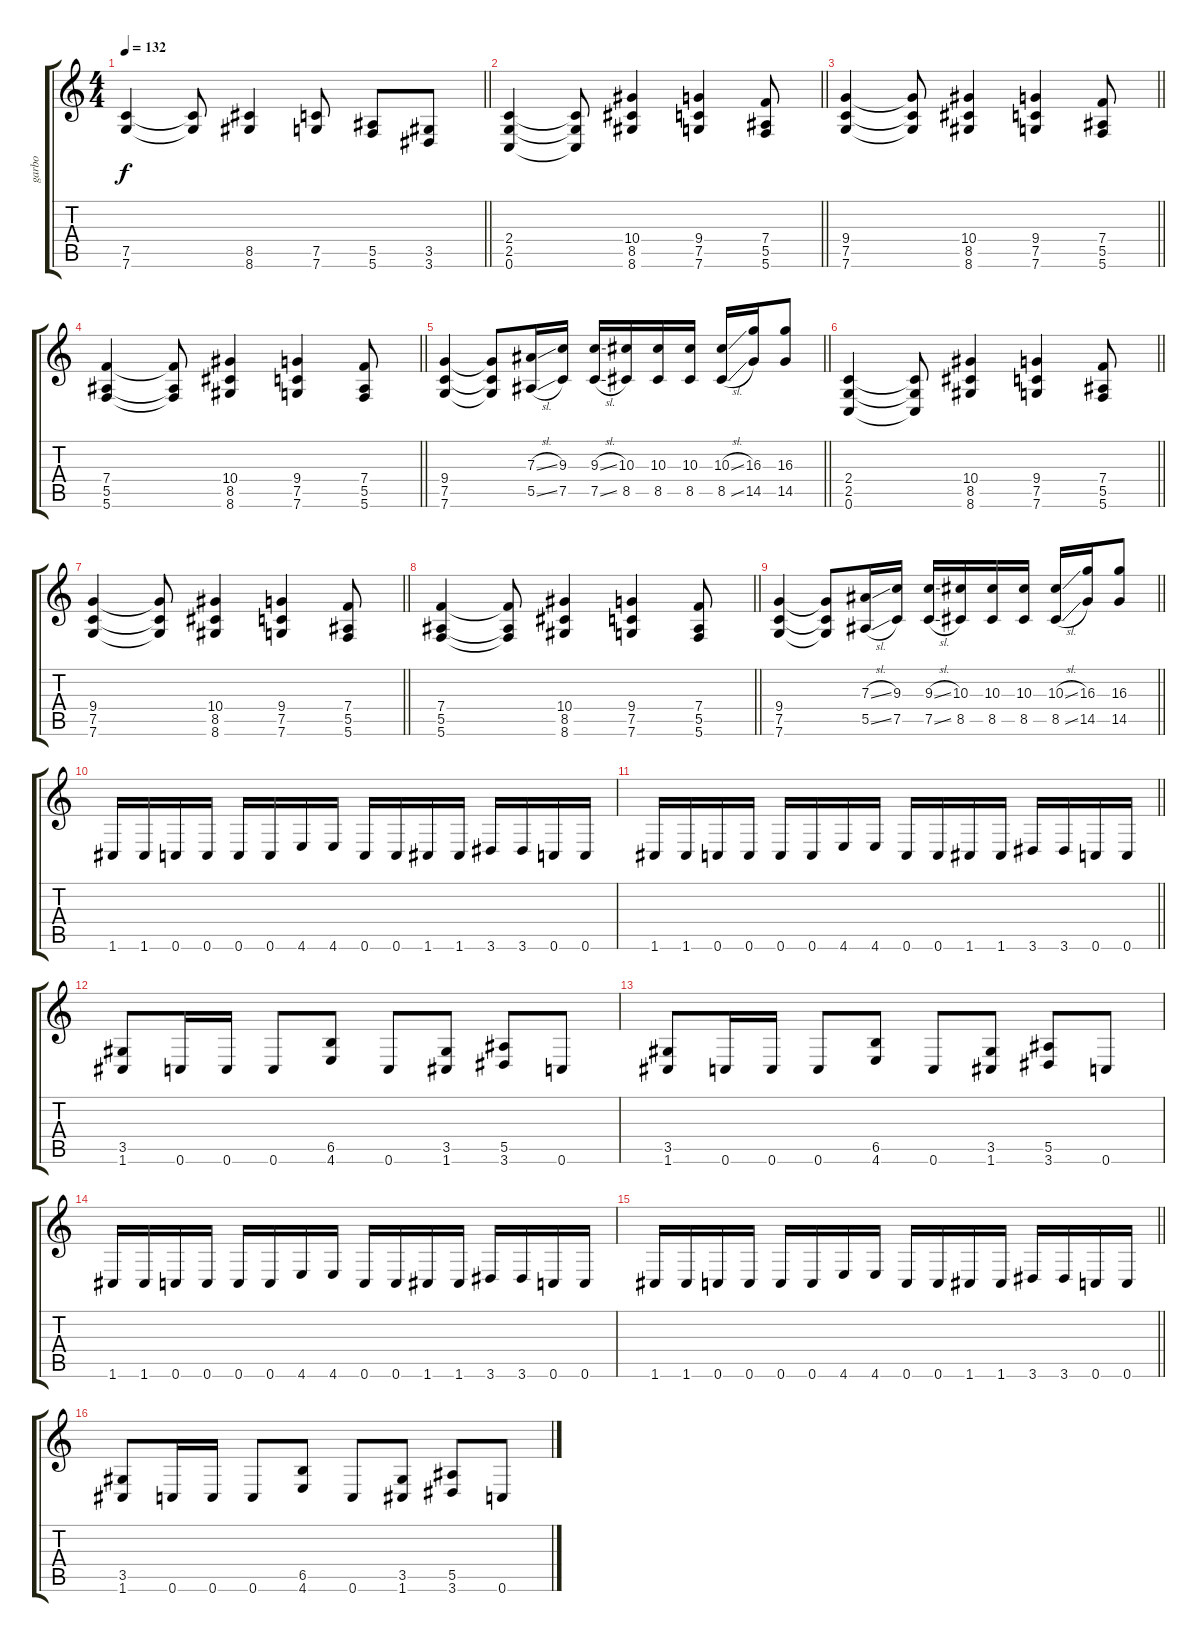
\track ("garbo" "garbo") {instrument overdrivenguitar}
\staff {score tabs}
\tuning (C4 G3 Eb3 Bb2 F2 C2) {hide}
\ts (4 4)
\tempo 132
\clef g2
\barLineRight lightlight
\ks c
(7.5 7.6).4{dy f} (7.5{t} 7.6{t}).8 (8.5 8.6).4 (7.5 7.6).8 (5.5 5.6).8 (3.5 3.6).8 |
\barLineRight lightlight
(2.4 2.5 0.6).4 (2.4{t} 2.5{t} 0.6{t}).8 (10.4 8.5 8.6).4 (9.4 7.5 7.6).4 (7.4 5.5 5.6).8 |
\barLineRight lightlight
(9.4 7.5 7.6).4 (9.4{t} 7.5{t} 7.6{t}).8 (10.4 8.5 8.6).4 (9.4 7.5 7.6).4 (7.4 5.5 5.6).8 |
\barLineRight lightlight
(7.4 5.5 5.6).4 (7.4{t} 5.5{t} 5.6{t}).8 (10.4 8.5 8.6).4 (9.4 7.5 7.6).4 (7.4 5.5 5.6).8 |
\barLineRight lightlight
(9.4 7.5 7.6).4 (9.4{t} 7.5{t} 7.6{t}).8 (7.3{sl} 5.5{sl}).16 (9.3 7.5).16 (9.3{sl} 7.5{sl}).16 (10.3 8.5).16 (10.3 8.5).16 (10.3 8.5).16 (10.3{sl} 8.5{sl}).16 (16.3 14.5).16 (16.3 14.5).8 |
\barLineRight lightlight
(2.4 2.5 0.6).4 (2.4{t} 2.5{t} 0.6{t}).8 (10.4 8.5 8.6).4 (9.4 7.5 7.6).4 (7.4 5.5 5.6).8 |
\barLineRight lightlight
(9.4 7.5 7.6).4 (9.4{t} 7.5{t} 7.6{t}).8 (10.4 8.5 8.6).4 (9.4 7.5 7.6).4 (7.4 5.5 5.6).8 |
\barLineRight lightlight
(7.4 5.5 5.6).4 (7.4{t} 5.5{t} 5.6{t}).8 (10.4 8.5 8.6).4 (9.4 7.5 7.6).4 (7.4 5.5 5.6).8 |
\barLineRight lightlight
(9.4 7.5 7.6).4 (9.4{t} 7.5{t} 7.6{t}).8 (7.3{sl} 5.5{sl}).16 (9.3 7.5).16 (9.3{sl} 7.5{sl}).16 (10.3 8.5).16 (10.3 8.5).16 (10.3 8.5).16 (10.3{sl} 8.5{sl}).16 (16.3 14.5).16 (16.3 14.5).8 |
1.6.16 1.6.16 0.6.16 0.6.16 0.6.16 0.6.16 4.6.16 4.6.16 0.6.16 0.6.16 1.6.16 1.6.16 3.6.16 3.6.16 0.6.16 0.6.16 |
\barLineRight lightlight
1.6.16 1.6.16 0.6.16 0.6.16 0.6.16 0.6.16 4.6.16 4.6.16 0.6.16 0.6.16 1.6.16 1.6.16 3.6.16 3.6.16 0.6.16 0.6.16 |
(3.5 1.6).8 0.6.16 0.6.16 0.6.8 (6.5 4.6).8 0.6.8 (3.5 1.6).8 (5.5 3.6).8 0.6.8 |
(3.5 1.6).8 0.6.16 0.6.16 0.6.8 (6.5 4.6).8 0.6.8 (3.5 1.6).8 (5.5 3.6).8 0.6.8 |
1.6.16 1.6.16 0.6.16 0.6.16 0.6.16 0.6.16 4.6.16 4.6.16 0.6.16 0.6.16 1.6.16 1.6.16 3.6.16 3.6.16 0.6.16 0.6.16 |
\barLineRight lightlight
1.6.16 1.6.16 0.6.16 0.6.16 0.6.16 0.6.16 4.6.16 4.6.16 0.6.16 0.6.16 1.6.16 1.6.16 3.6.16 3.6.16 0.6.16 0.6.16 |
(3.5 1.6).8 0.6.16 0.6.16 0.6.8 (6.5 4.6).8 0.6.8 (3.5 1.6).8 (5.5 3.6).8 0.6.8
